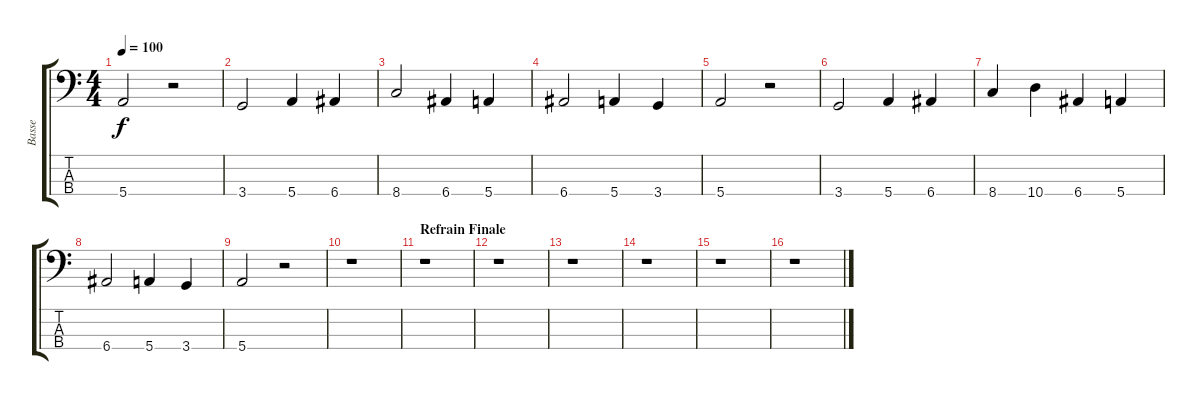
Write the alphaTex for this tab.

\track ("Basse" "Basse") {instrument electricbassfinger}
\staff {score tabs}
\tuning (G2 D2 A1 E1) {hide}
\ts (4 4)
\tempo 100
\clef f4
\ks c
5.4.2{dy f} r.2 |
3.4.2 5.4.4 6.4.4 |
8.4.2 6.4.4 5.4.4 |
6.4.2 5.4.4 3.4.4 |
5.4.2 r.2 |
3.4.2 5.4.4 6.4.4 |
8.4.4 10.4.4 6.4.4 5.4.4 |
6.4.2 5.4.4 3.4.4 |
5.4.2 r.2 |
r.1 |
\section ("" "Refrain Finale")
r.1 |
r.1 |
r.1 |
r.1 |
r.1 |
r.1
